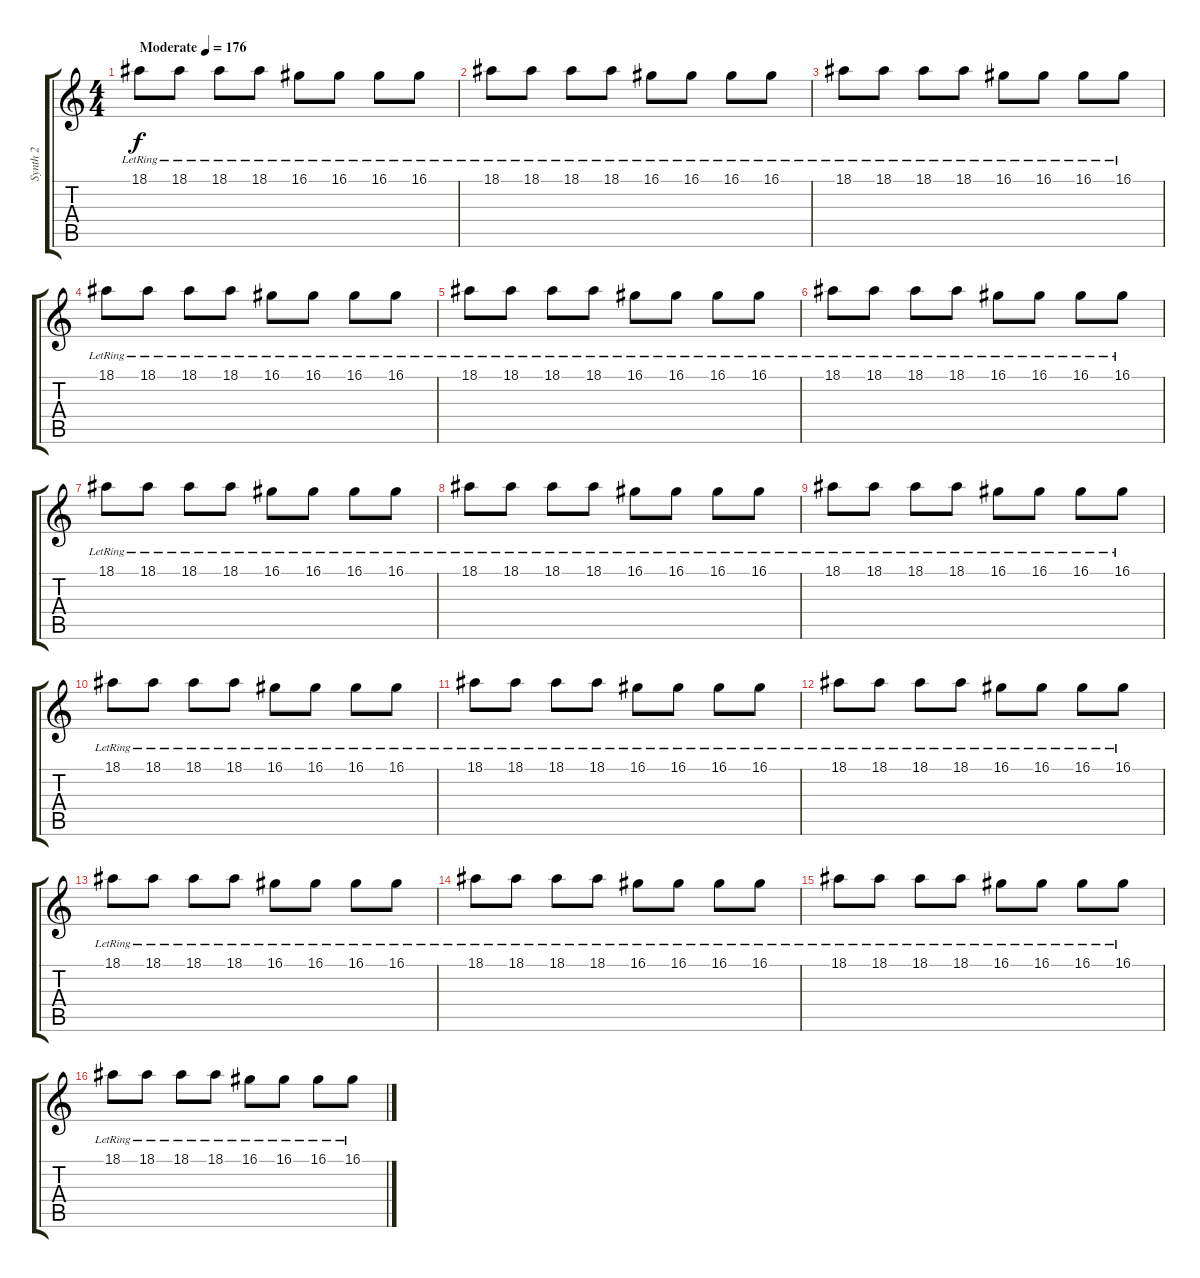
\track ("Synth 2" "Synth 2") {instrument pad7halo}
\staff {score tabs}
\tuning (E4 B3 G3 D3 A2 D2) {hide}
\ts (4 4)
\tempo (176 "Moderate")
\clef g2
\ks c
18.1{lr}.8{dy f volume 0 instrument pad7halo} 18.1{lr}.8{volume 5} 18.1{lr}.8 18.1{lr}.8 16.1{lr}.8 16.1{lr}.8 16.1{lr}.8 16.1{lr}.8 |
18.1{lr}.8 18.1{lr}.8 18.1{lr}.8 18.1{lr}.8 16.1{lr}.8 16.1{lr}.8 16.1{lr}.8 16.1{lr}.8 |
18.1{lr}.8 18.1{lr}.8 18.1{lr}.8 18.1{lr}.8 16.1{lr}.8 16.1{lr}.8 16.1{lr}.8 16.1{lr}.8 |
18.1{lr}.8 18.1{lr}.8 18.1{lr}.8 18.1{lr}.8 16.1{lr}.8 16.1{lr}.8 16.1{lr}.8 16.1{lr}.8 |
18.1{lr}.8 18.1{lr}.8 18.1{lr}.8 18.1{lr}.8 16.1{lr}.8 16.1{lr}.8 16.1{lr}.8 16.1{lr}.8 |
18.1{lr}.8 18.1{lr}.8 18.1{lr}.8 18.1{lr}.8 16.1{lr}.8 16.1{lr}.8 16.1{lr}.8 16.1{lr}.8 |
18.1{lr}.8 18.1{lr}.8 18.1{lr}.8 18.1{lr}.8 16.1{lr}.8 16.1{lr}.8 16.1{lr}.8 16.1{lr}.8 |
18.1{lr}.8 18.1{lr}.8 18.1{lr}.8 18.1{lr}.8 16.1{lr}.8 16.1{lr}.8 16.1{lr}.8 16.1{lr}.8 |
18.1{lr}.8 18.1{lr}.8 18.1{lr}.8 18.1{lr}.8 16.1{lr}.8 16.1{lr}.8 16.1{lr}.8 16.1{lr}.8 |
18.1{lr}.8 18.1{lr}.8 18.1{lr}.8 18.1{lr}.8 16.1{lr}.8 16.1{lr}.8 16.1{lr}.8 16.1{lr}.8 |
18.1{lr}.8 18.1{lr}.8 18.1{lr}.8 18.1{lr}.8 16.1{lr}.8 16.1{lr}.8 16.1{lr}.8 16.1{lr}.8 |
18.1{lr}.8 18.1{lr}.8 18.1{lr}.8 18.1{lr}.8 16.1{lr}.8 16.1{lr}.8 16.1{lr}.8 16.1{lr}.8 |
18.1{lr}.8 18.1{lr}.8 18.1{lr}.8 18.1{lr}.8 16.1{lr}.8 16.1{lr}.8 16.1{lr}.8 16.1{lr}.8 |
18.1{lr}.8 18.1{lr}.8 18.1{lr}.8 18.1{lr}.8 16.1{lr}.8 16.1{lr}.8 16.1{lr}.8 16.1{lr}.8 |
18.1{lr}.8 18.1{lr}.8 18.1{lr}.8 18.1{lr}.8 16.1{lr}.8 16.1{lr}.8 16.1{lr}.8 16.1{lr}.8 |
18.1{lr}.8 18.1{lr}.8 18.1{lr}.8 18.1{lr}.8 16.1{lr}.8 16.1{lr}.8 16.1{lr}.8 16.1{lr}.8
